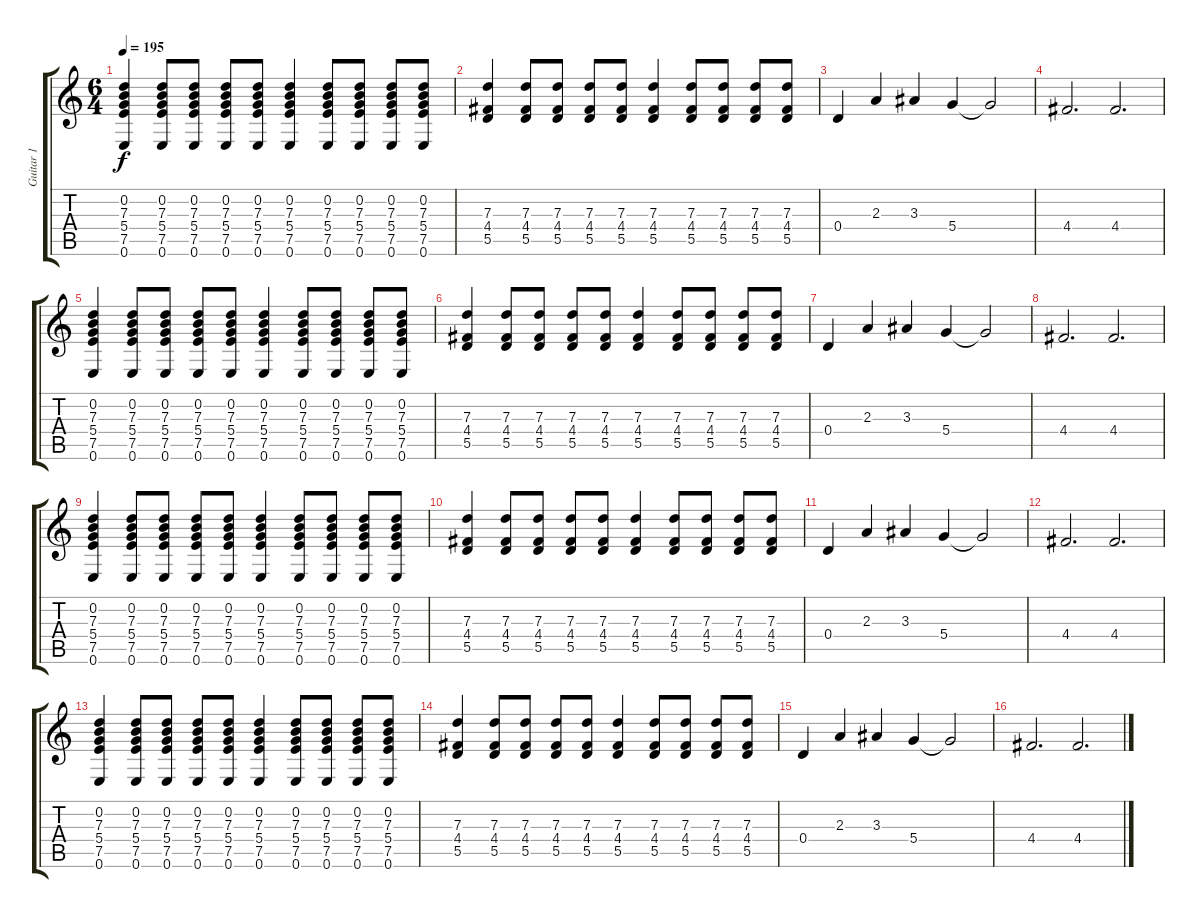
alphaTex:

\track ("Guitar 1" "Guitar 1") {solo instrument distortionguitar}
\staff {score tabs}
\tuning (E4 B3 G3 D3 A2 E2) {hide}
\ts (6 4)
\tempo 195
\clef g2
\ks c
(0.2 7.3 5.4 7.5 0.6).4{dy f} (0.2 7.3 5.4 7.5 0.6).8 (0.2 7.3 5.4 7.5 0.6).8 (0.2 7.3 5.4 7.5 0.6).8 (0.2 7.3 5.4 7.5 0.6).8 (0.2 7.3 5.4 7.5 0.6).4 (0.2 7.3 5.4 7.5 0.6).8 (0.2 7.3 5.4 7.5 0.6).8 (0.2 7.3 5.4 7.5 0.6).8 (0.2 7.3 5.4 7.5 0.6).8 |
(7.3 4.4 5.5).4 (7.3 4.4 5.5).8 (7.3 4.4 5.5).8 (7.3 4.4 5.5).8 (7.3 4.4 5.5).8 (7.3 4.4 5.5).4 (7.3 4.4 5.5).8 (7.3 4.4 5.5).8 (7.3 4.4 5.5).8 (7.3 4.4 5.5).8 |
0.4.4 2.3.4 3.3.4 5.4.4 5.4{t}.2 |
4.4.2{d} 4.4.2{d} |
(0.2 7.3 5.4 7.5 0.6).4 (0.2 7.3 5.4 7.5 0.6).8 (0.2 7.3 5.4 7.5 0.6).8 (0.2 7.3 5.4 7.5 0.6).8 (0.2 7.3 5.4 7.5 0.6).8 (0.2 7.3 5.4 7.5 0.6).4 (0.2 7.3 5.4 7.5 0.6).8 (0.2 7.3 5.4 7.5 0.6).8 (0.2 7.3 5.4 7.5 0.6).8 (0.2 7.3 5.4 7.5 0.6).8 |
(7.3 4.4 5.5).4 (7.3 4.4 5.5).8 (7.3 4.4 5.5).8 (7.3 4.4 5.5).8 (7.3 4.4 5.5).8 (7.3 4.4 5.5).4 (7.3 4.4 5.5).8 (7.3 4.4 5.5).8 (7.3 4.4 5.5).8 (7.3 4.4 5.5).8 |
0.4.4 2.3.4 3.3.4 5.4.4 5.4{t}.2 |
4.4.2{d} 4.4.2{d} |
(0.2 7.3 5.4 7.5 0.6).4 (0.2 7.3 5.4 7.5 0.6).8 (0.2 7.3 5.4 7.5 0.6).8 (0.2 7.3 5.4 7.5 0.6).8 (0.2 7.3 5.4 7.5 0.6).8 (0.2 7.3 5.4 7.5 0.6).4 (0.2 7.3 5.4 7.5 0.6).8 (0.2 7.3 5.4 7.5 0.6).8 (0.2 7.3 5.4 7.5 0.6).8 (0.2 7.3 5.4 7.5 0.6).8 |
(7.3 4.4 5.5).4 (7.3 4.4 5.5).8 (7.3 4.4 5.5).8 (7.3 4.4 5.5).8 (7.3 4.4 5.5).8 (7.3 4.4 5.5).4 (7.3 4.4 5.5).8 (7.3 4.4 5.5).8 (7.3 4.4 5.5).8 (7.3 4.4 5.5).8 |
0.4.4 2.3.4 3.3.4 5.4.4 5.4{t}.2 |
4.4.2{d} 4.4.2{d} |
(0.2 7.3 5.4 7.5 0.6).4 (0.2 7.3 5.4 7.5 0.6).8 (0.2 7.3 5.4 7.5 0.6).8 (0.2 7.3 5.4 7.5 0.6).8 (0.2 7.3 5.4 7.5 0.6).8 (0.2 7.3 5.4 7.5 0.6).4 (0.2 7.3 5.4 7.5 0.6).8 (0.2 7.3 5.4 7.5 0.6).8 (0.2 7.3 5.4 7.5 0.6).8 (0.2 7.3 5.4 7.5 0.6).8 |
(7.3 4.4 5.5).4 (7.3 4.4 5.5).8 (7.3 4.4 5.5).8 (7.3 4.4 5.5).8 (7.3 4.4 5.5).8 (7.3 4.4 5.5).4 (7.3 4.4 5.5).8 (7.3 4.4 5.5).8 (7.3 4.4 5.5).8 (7.3 4.4 5.5).8 |
0.4.4 2.3.4 3.3.4 5.4.4 5.4{t}.2 |
4.4.2{d} 4.4.2{d}
